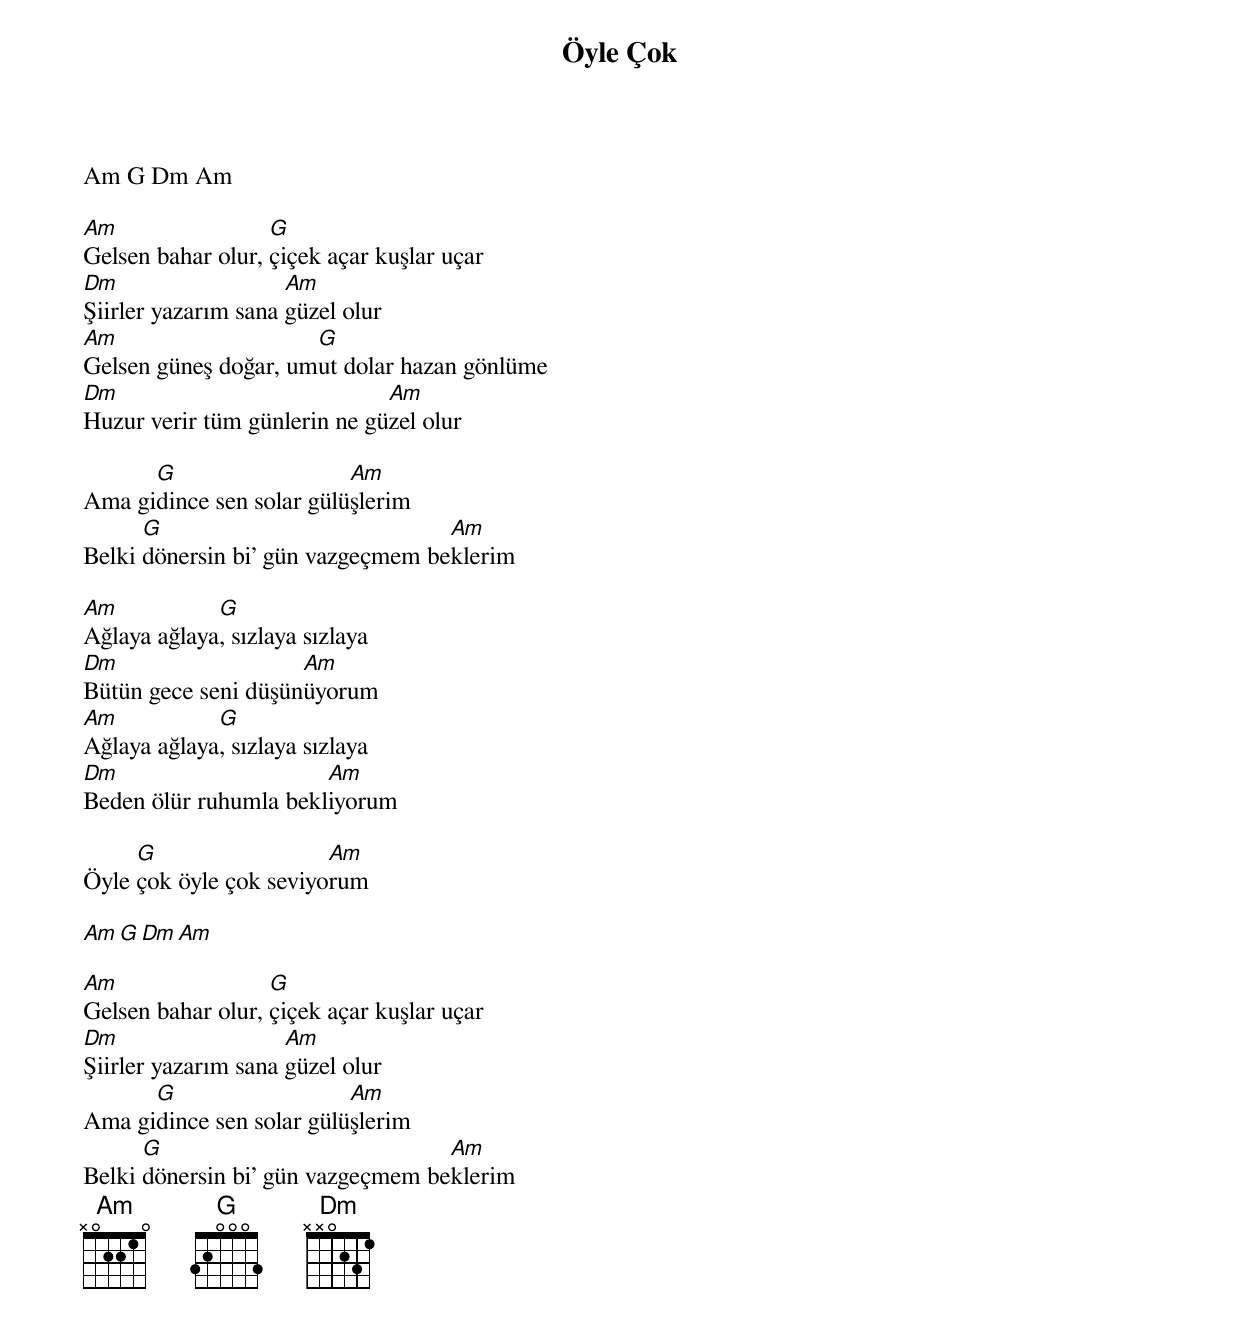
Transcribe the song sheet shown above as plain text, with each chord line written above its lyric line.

{title: Öyle Çok}
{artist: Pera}

Am G Dm Am

Am                 G
Gelsen bahar olur, çiçek açar kuşlar uçar
Dm                   Am
Şiirler yazarım sana güzel olur
Am                    G
Gelsen güneş doğar, umut dolar hazan gönlüme
Dm                            Am
Huzur verir tüm günlerin ne güzel olur

      G                   Am
Ama gidince sen solar gülüşlerim
      G                            Am
Belki dönersin bi' gün vazgeçmem beklerim

Am           G
Ağlaya ağlaya, sızlaya sızlaya
Dm                   Am
Bütün gece seni düşünüyorum
Am           G
Ağlaya ağlaya, sızlaya sızlaya
Dm                     Am
Beden ölür ruhumla bekliyorum

     G                  Am
Öyle çok öyle çok seviyorum

Am G Dm Am

Am                 G
Gelsen bahar olur, çiçek açar kuşlar uçar
Dm                   Am
Şiirler yazarım sana güzel olur
      G                   Am
Ama gidince sen solar gülüşlerim
      G                            Am
Belki dönersin bi' gün vazgeçmem beklerim
